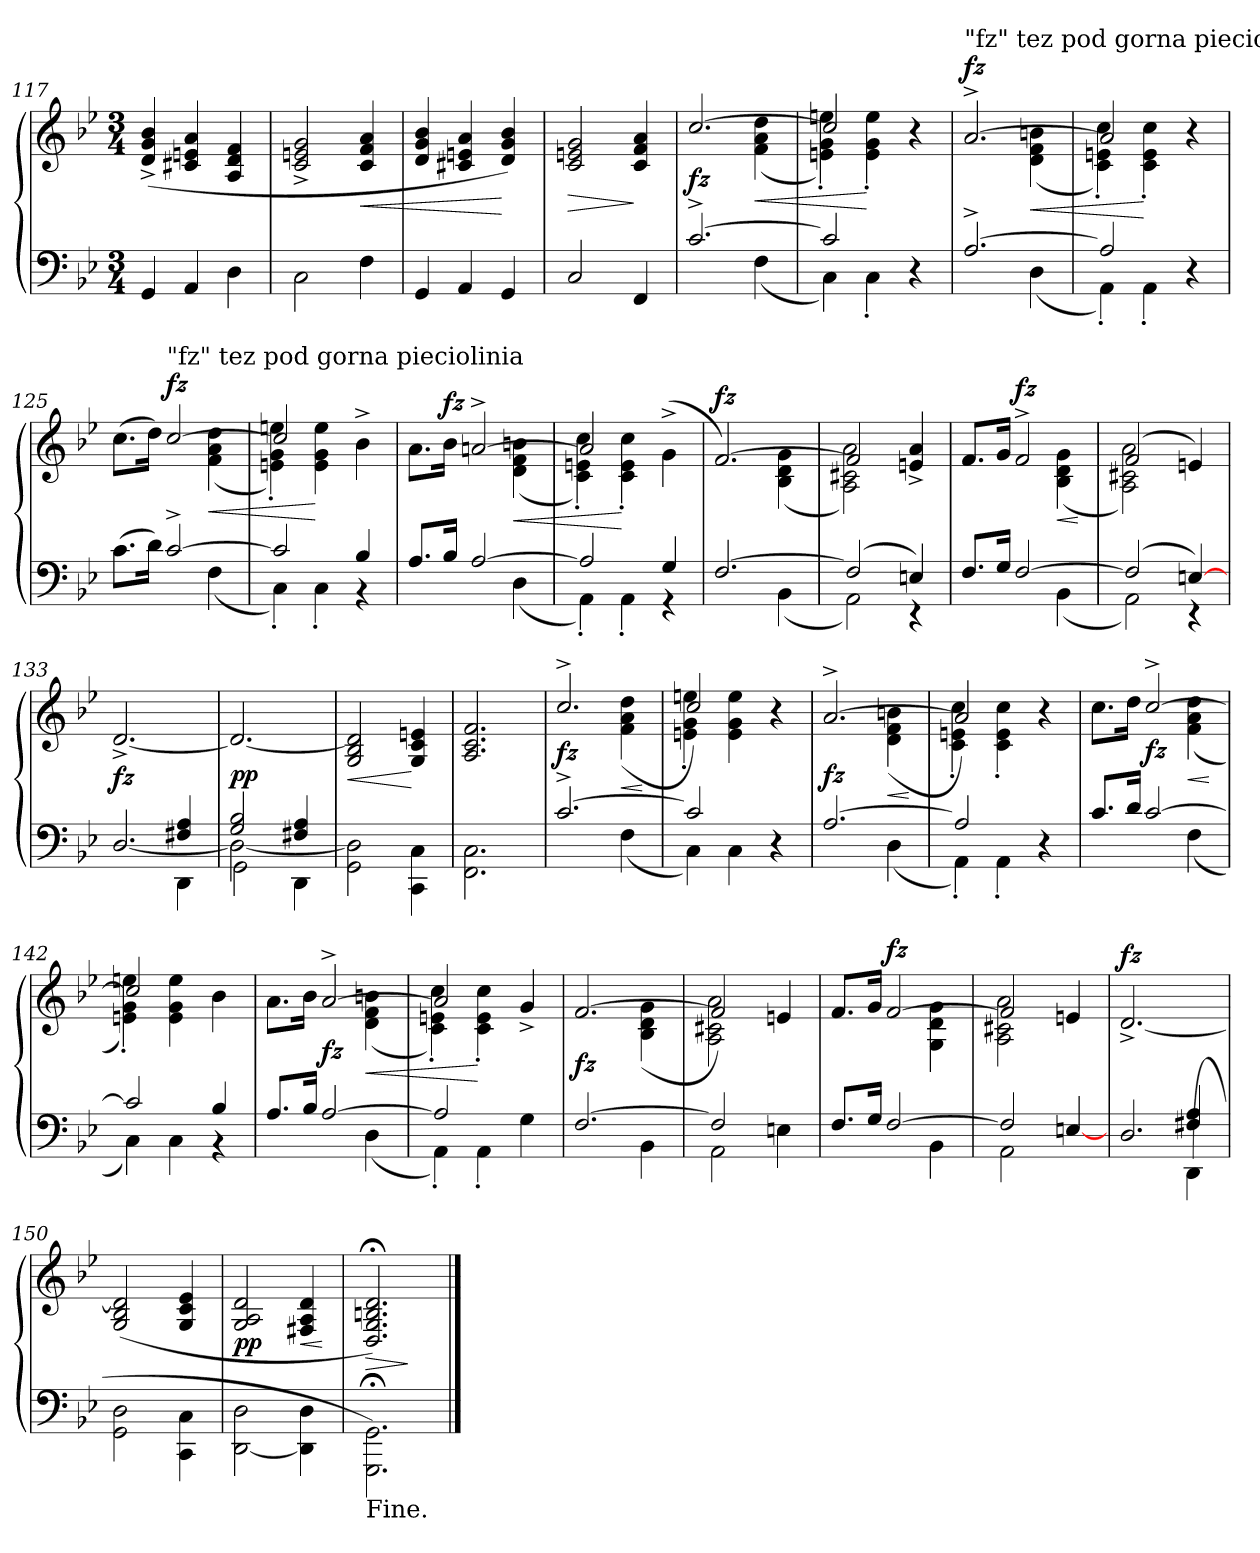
**kern	**kern	**dynam
*part1	*part1	*part1
*staff2	*staff1	*staff1/2
*clefF4	*clefG2	*
*k[b-e-]	*k[b-e-]	*
*M3/4	*M3/4	*
=117	=117	=117
4GG	(4d^< 4g^< 4b-^<	.
4AA	4c#X 4en 4a	.
4D\	4A 4d 4f	.
=118	=118	=118
2C\	2c^< 2en^< 2g^<	.
4F	4c 4f 4a	<
=119	=119	=119
4GG	4d 4g 4b-	.
4AA	4c#X 4en 4a	.
4GG	4d 4g 4b-)	[
=120	=120	=120
2C	2c 2en 2g	>
4FF	4c 4f 4a	]
=121	=121	=121
*^	*^	*
[2.c^>	2rBByy	[2.cc	2rcyy	fz
.	(>4F	.	(>4f 4a 4dd	<
=122	=122	=122	=122	=122
2c]	4C)	2cc]	4en'> 4g'> 4een'>)	.
.	4C'>	.	4e'> 4g'> 4ee'>	[
4reyy	4r	4rcccyy	4r	.
=123	=123	=123	=123	=123
!	!	!LO:TX:a:t="fz" tez pod gorna pieciolinia	!	!
!	!	!	!	!LO:DY:a
[2.A^>	2rGGyy	[2.a^>	2rFyy	fz
.	(>4D	.	(>4d 4f 4bn	<
=124	=124	=124	=124	=124
2A]	4AA'>)	2a]	4c'> 4en'> 4cc'>)	.
.	4AA'>	.	4c'> 4e'> 4cc'>	[
4reyy	4r	4rcccyy	4r	.
=125	=125	=125	=125	=125
(8.cL	2rGGyy	(8.ccL	2rcyy	.
16dJk)	.	16ddJk)	.	.
!	!	!LO:TX:a:t="fz" tez pod gorna pieciolinia	!	!
!	!	!	!	!LO:DY:a
[2c^>	.	[2cc	.	fz
.	(>4F	.	(>4f 4a 4dd	<
=126	=126	=126	=126	=126
2c]	4C'>)	2cc]	4en'> 4g'> 4een'>)	.
.	4C'>	.	4e 4g 4ee	[
4B-	4rBB	4b-^<	4rAyy	.
=127	=127	=127	=127	=127
8.A/L	2rGGyy	8.a\L	2reyy	.
!	!	!	!	!LO:DY:a
16B-/Jk	.	16b-\Jk	.	fz
[2A	.	[2an^>	.	.
.	(>4D	.	(>4d 4f 4bn	<
=128	=128	=128	=128	=128
2A]	4AA'>)	2a]	4c'> 4en'> 4cc'>)	.
.	4AA'>	.	4c'> 4e'> 4cc'>	[
4G	4rGG	(>4g^<\	4rAyy	.
=129	=129	=129	=129	=129
!	!	!	!	!LO:DY:a
[2.F	2rGGyy	[2.f)	2rcyy	fz
.	(4BB-	.	(>4B- 4d 4g	.
=130	=130	=130	=130	=130
(2F]	2AA)	2f]	2A 2c#X 2a)	.
4En)	4rEE	4en^> 4a^>	4rFyy	.
=131	=131	=131	=131	=131
8.F/L	2rEEyy	8.fL	2rAyy	.
16G/Jk	.	16gJk	.	.
!	!	!	!	!LO:DY:a
[2F	.	2f^>	.	fz
.	(<4BB-	.	(>4B- 4d 4g	<
*v	*v	*	*	*
*	*v	*v	*
.	.	[
=132	=132	=132
*^	*^	*
(2F]	2AA)	(<2f	2A 2c#X 2a)	.
[4En)	4rEE	4en)	4rAyy	.
*	*	*v	*v	*
=133	=133	=133	=133
*	*^	*	*
2rcyy	[2.D/	2rAAAyy	[2.d^<	fz
4F#X 4A	.	4DD\	.	.
=134	=134	=134	=134	=134
!	!LO:N:vis=2	!	!	!
2G 2B-	2.D_	2GG\	2.d_	pp
4F#X 4A	.	4DD\	.	.
*v	*v	*v	*	*
=135	=135	=135
2GG\ 2D]\	2G/ 2B-/ 2d]/	<
4CC\ 4C\	4G/ 4c/ 4en/	[
=136	=136	=136
2.FF\ 2.C\	2.A/ 2.c/ 2.f/	.
=137	=137	=137
*^	*^	*
[2.c^>	2rGGyy	2.cc^<	2rcyy	fz
.	(>4F	.	(>4f 4a 4dd	<
*v	*v	*	*	*
*	*v	*v	*
.	.	[
=138	=138	=138
*^	*^	*
2c]	4C)	2cc)	4en'> 4g'> 4een'>	.
.	4C	.	4e 4g 4ee	.
4rcyy	4r	4raayy	4r	.
=139	=139	=139	=139	=139
[2.A	2rGGyy	[2.a^<	2rcyy	fz
.	(>4D	.	(>4d 4f 4bn	<
*v	*v	*	*	*
*	*v	*v	*
.	.	[
=140	=140	=140
*^	*^	*
2A]	4AA'>)	2a])	4c'> 4en'> 4cc'>	.
.	4AA'>	.	4c'> 4e'> 4cc'>	.
4reyy	4r	4rgggyy	4r	.
=141	=141	=141	=141	=141
8.c/L	2rCCyy	8.ccL	2rcyy	.
16d/Jk	.	16ddJk	.	.
[2c	.	[2cc^<	.	fz
.	(>4F	.	(>4f 4a 4dd	<
*v	*v	*	*	*
*	*v	*v	*
.	.	[
=142	=142	=142
*^	*^	*
2c]	4C)	2cc]	4en'> 4g'> 4een'>)	.
.	4C	.	4e 4g 4ee	.
4B-	4rBB	4b-	4rcyy	.
=143	=143	=143	=143	=143
8.A/L	2rGGyy	8.a\L	2rcyy	.
16B-/Jk	.	16b-\Jk	.	.
[2A	.	[2a^<	.	fz
.	(>4D	.	(>4d 4f 4bn	<
=144	=144	=144	=144	=144
2A]	4AA'>)	2a]	4c'> 4en'> 4cc'>)	.
.	4AA'>	.	4c'> 4e'> 4cc'>	[
4G	4rGGyy	4g^<	4rcyy	.
=145	=145	=145	=145	=145
[2.F	2rEEyy	[2.f	2rcyy	fz
.	4BB-	.	(>4B- 4d 4g	.
=146	=146	=146	=146	=146
2F]	2AA	2f])	2A 2c#X 2a	.
4En	4rEEyy	4en	4rFyy	.
=147	=147	=147	=147	=147
8.F/L	2rEEyy	8.fL	2rAyy	.
16G/Jk	.	16gJk	.	.
!	!	!	!	!LO:DY:a
[2F	.	[2f	.	fz
.	4BB-	.	4G 4d 4g	.
=148	=148	=148	=148	=148
2F]	2AA	2f]	2A 2c#X 2a	.
[4En/	4rEEyy	4en	4rAyy	.
=149	=149	=149	=149	=149
*	*^	*	*	*
!	!	!	!LO:TX:a:t=ritenuto.	!	!
!	!	!	!	!	!LO:DY:a
*	*	*	*v	*v	*
2rcyy	2.D/	2rAAAyy	[2.d^>	fz
4F#X 4A	.	(4DD\	.	.
*v	*v	*v	*	*
=150	=150	=150
2GG\ 2D\	(>2G/ 2B-/ 2d]/	.
4CC\ 4C\	4G/ 4c/ 4e-/	.
=151	=151	=151
[2DD\ 2D\	2G/ 2A/ 2d/	pp
4DD]\ 4D\	4F#X/ 4A/ 4d/	<
.	.	[
=152	=152	=152
!LO:TX:b:t=Fine.	!	!
2.GGG;\ 2.GG;\)	2.D;</ 2.G;</ 2.Bn;</ 2.d;</)	>
.	.	]
==	==	==
*-	*-	*-
